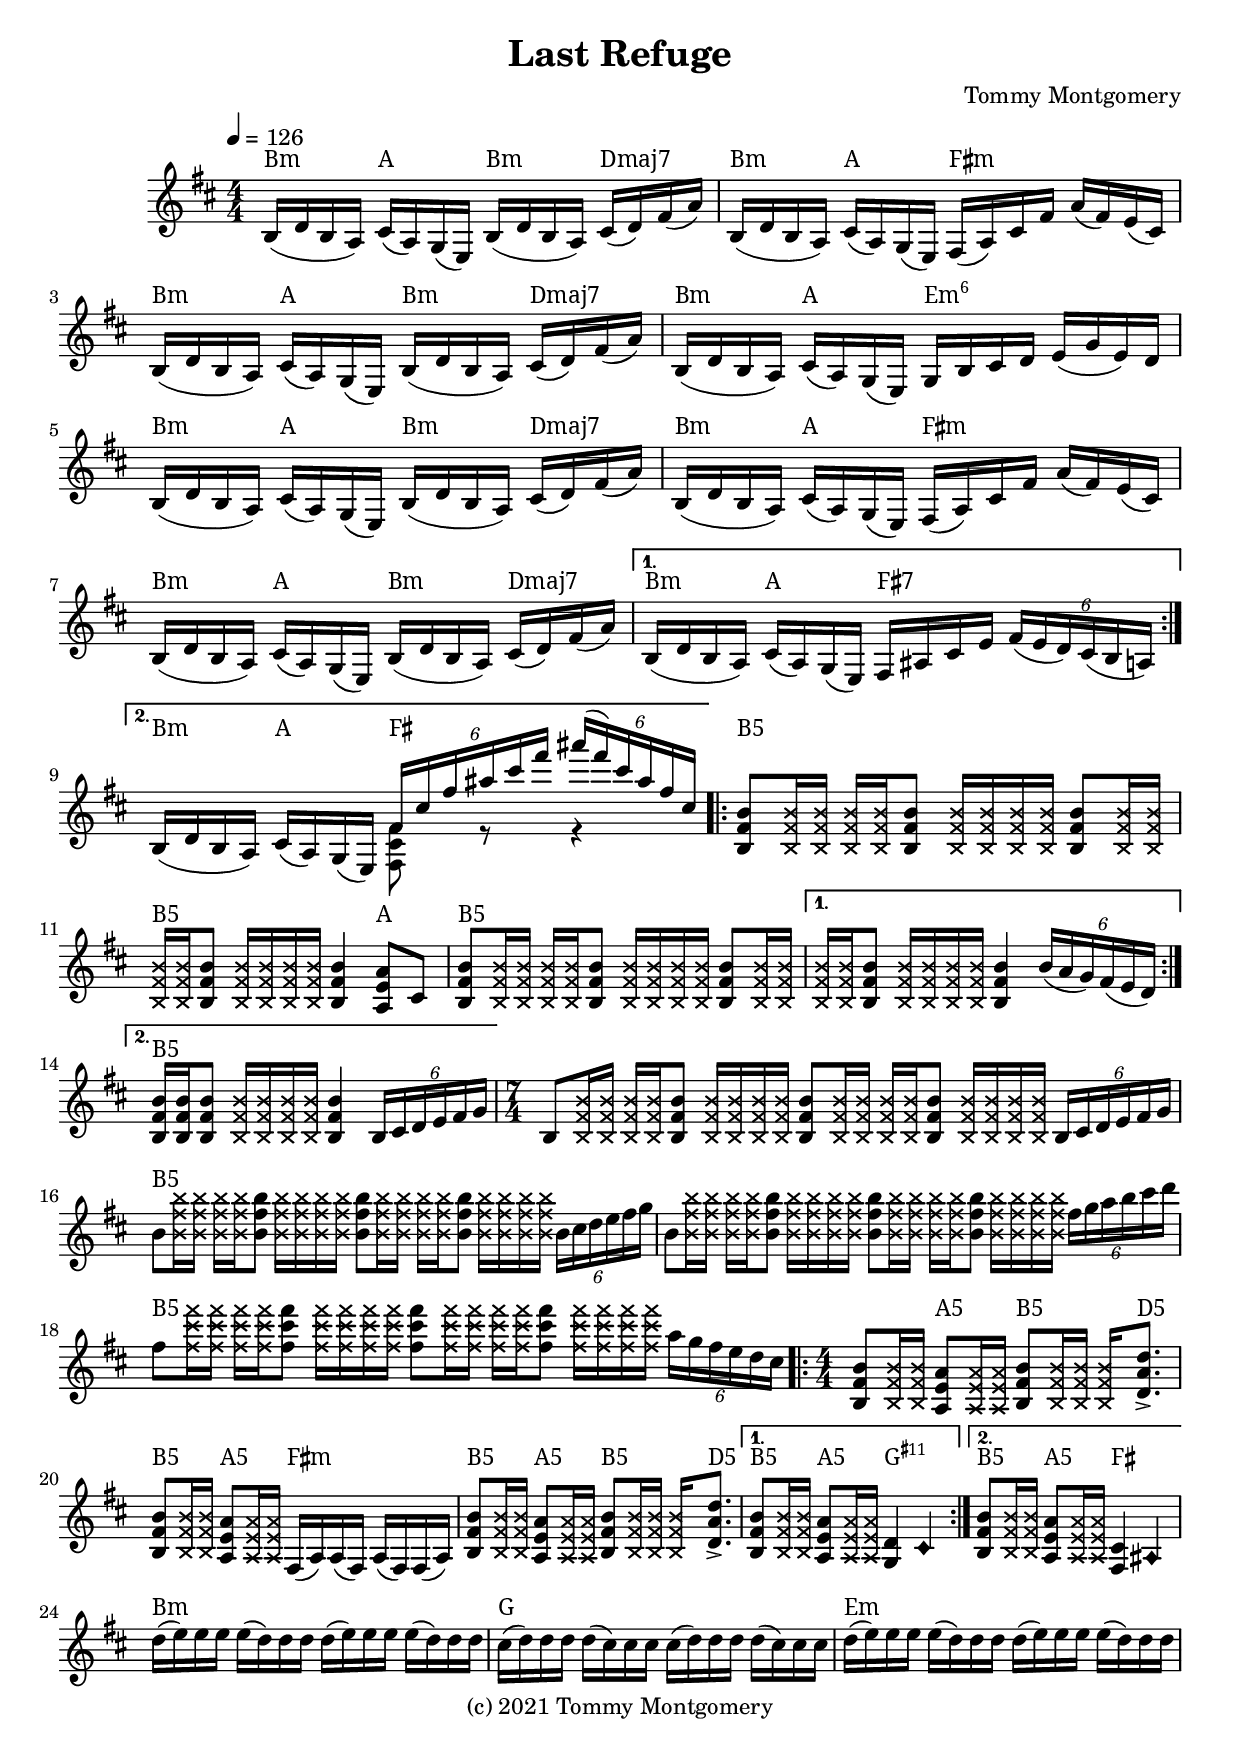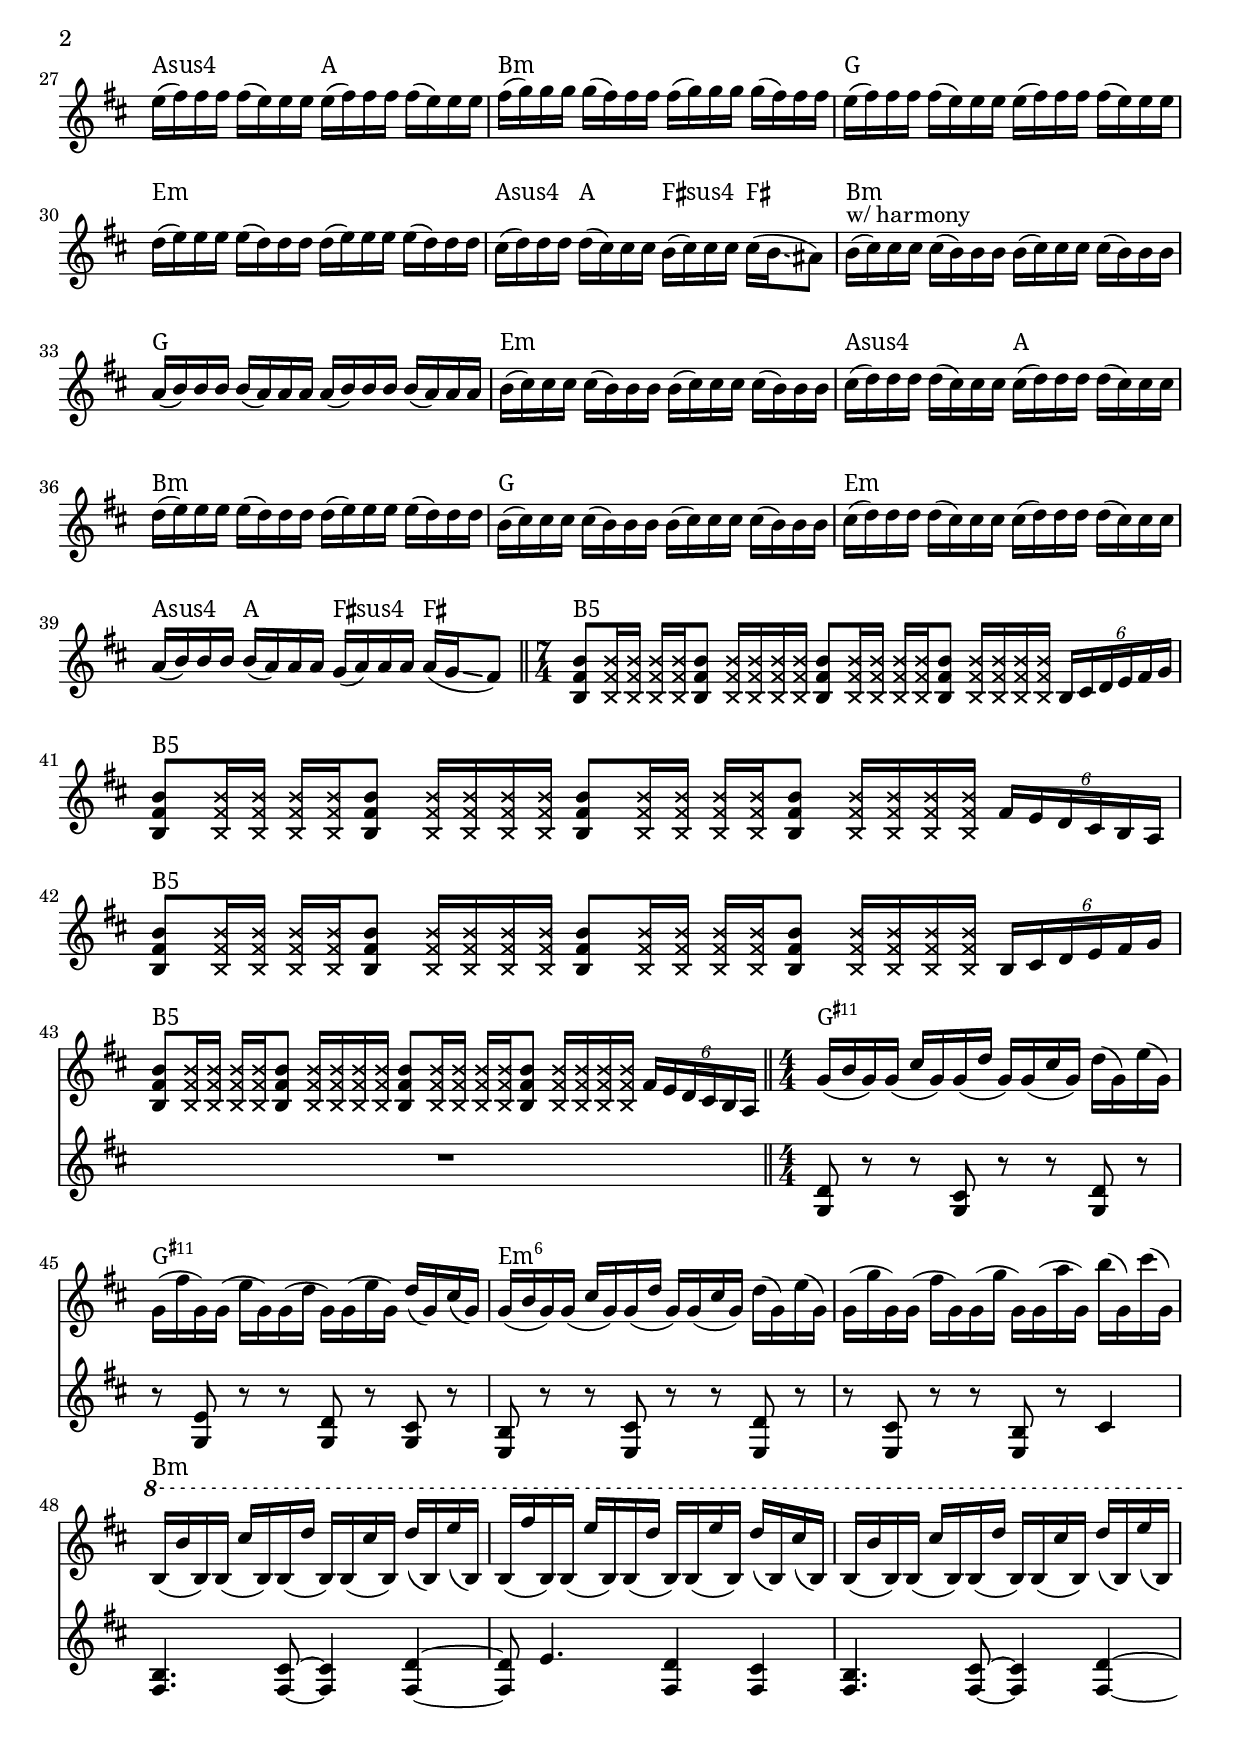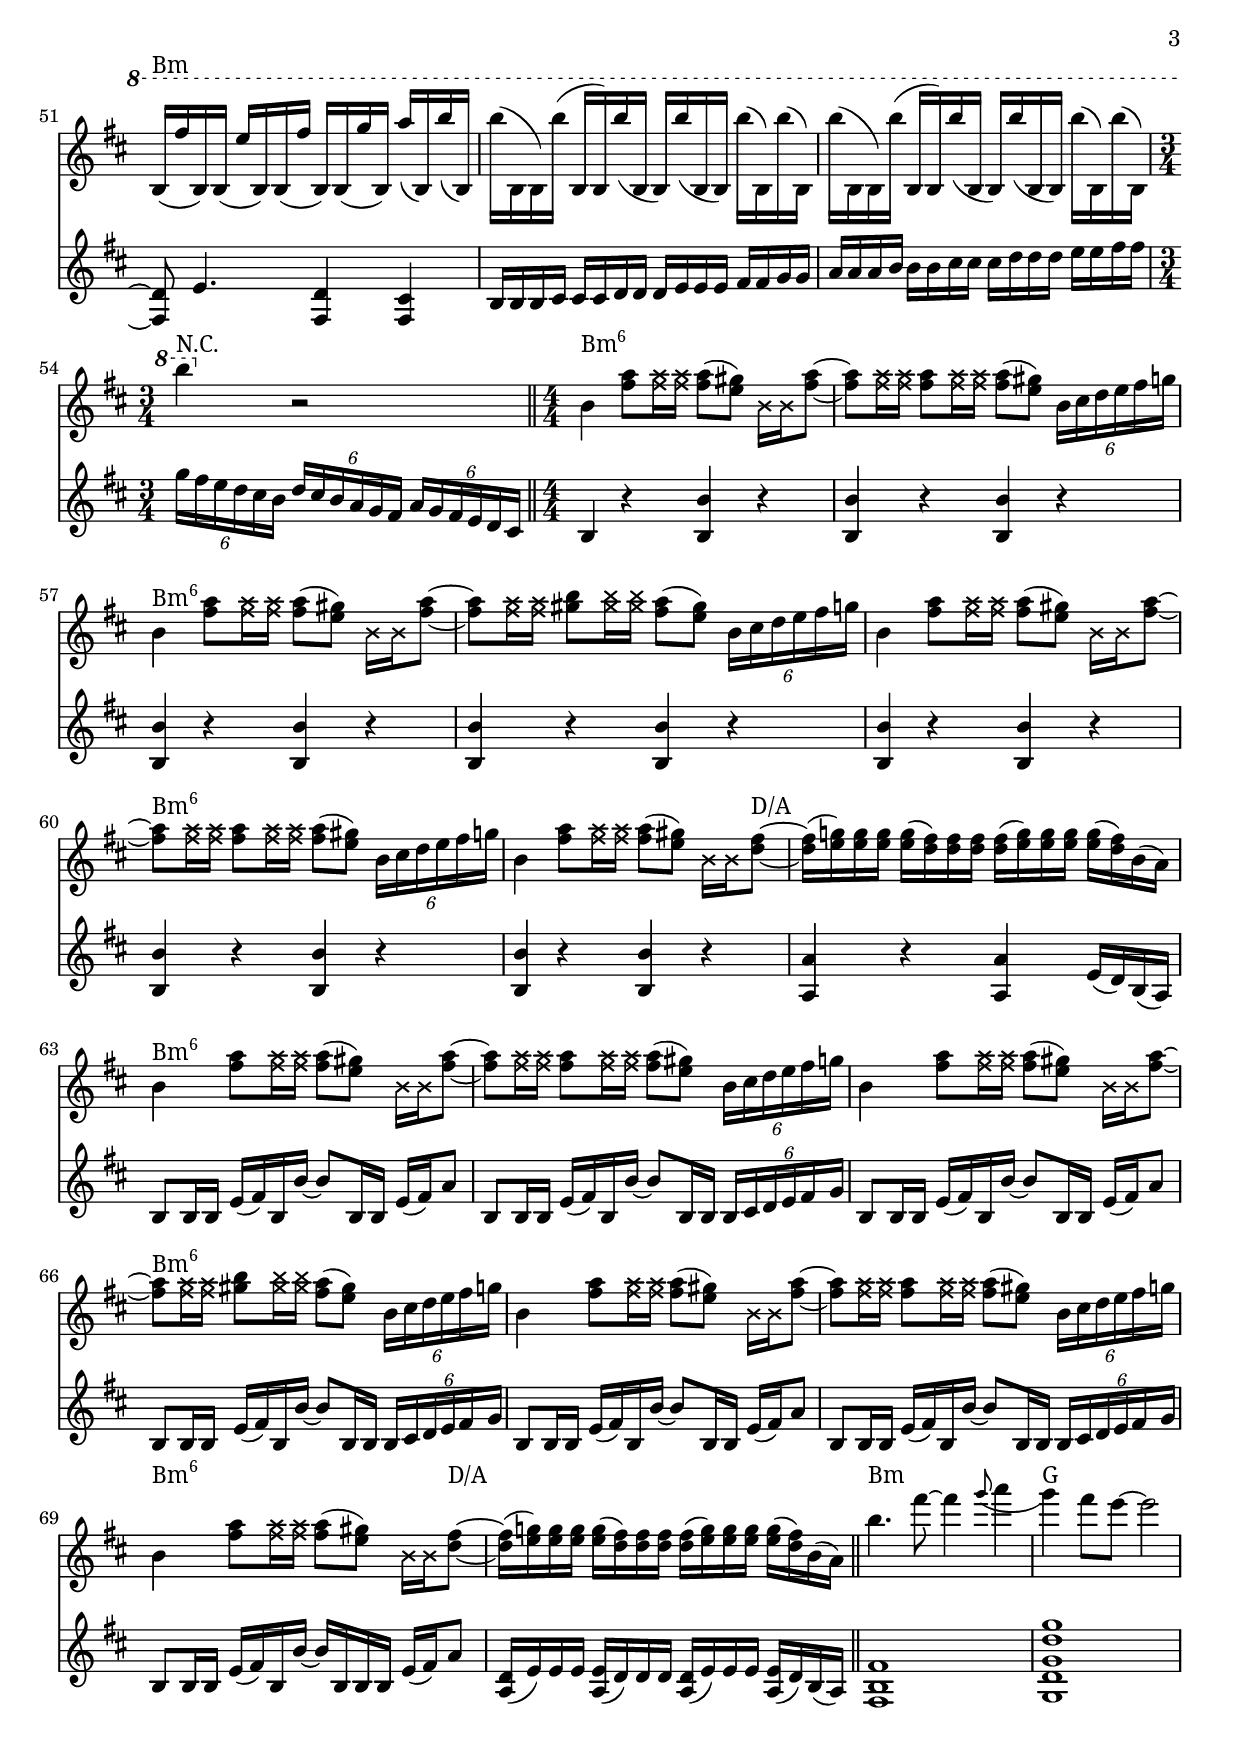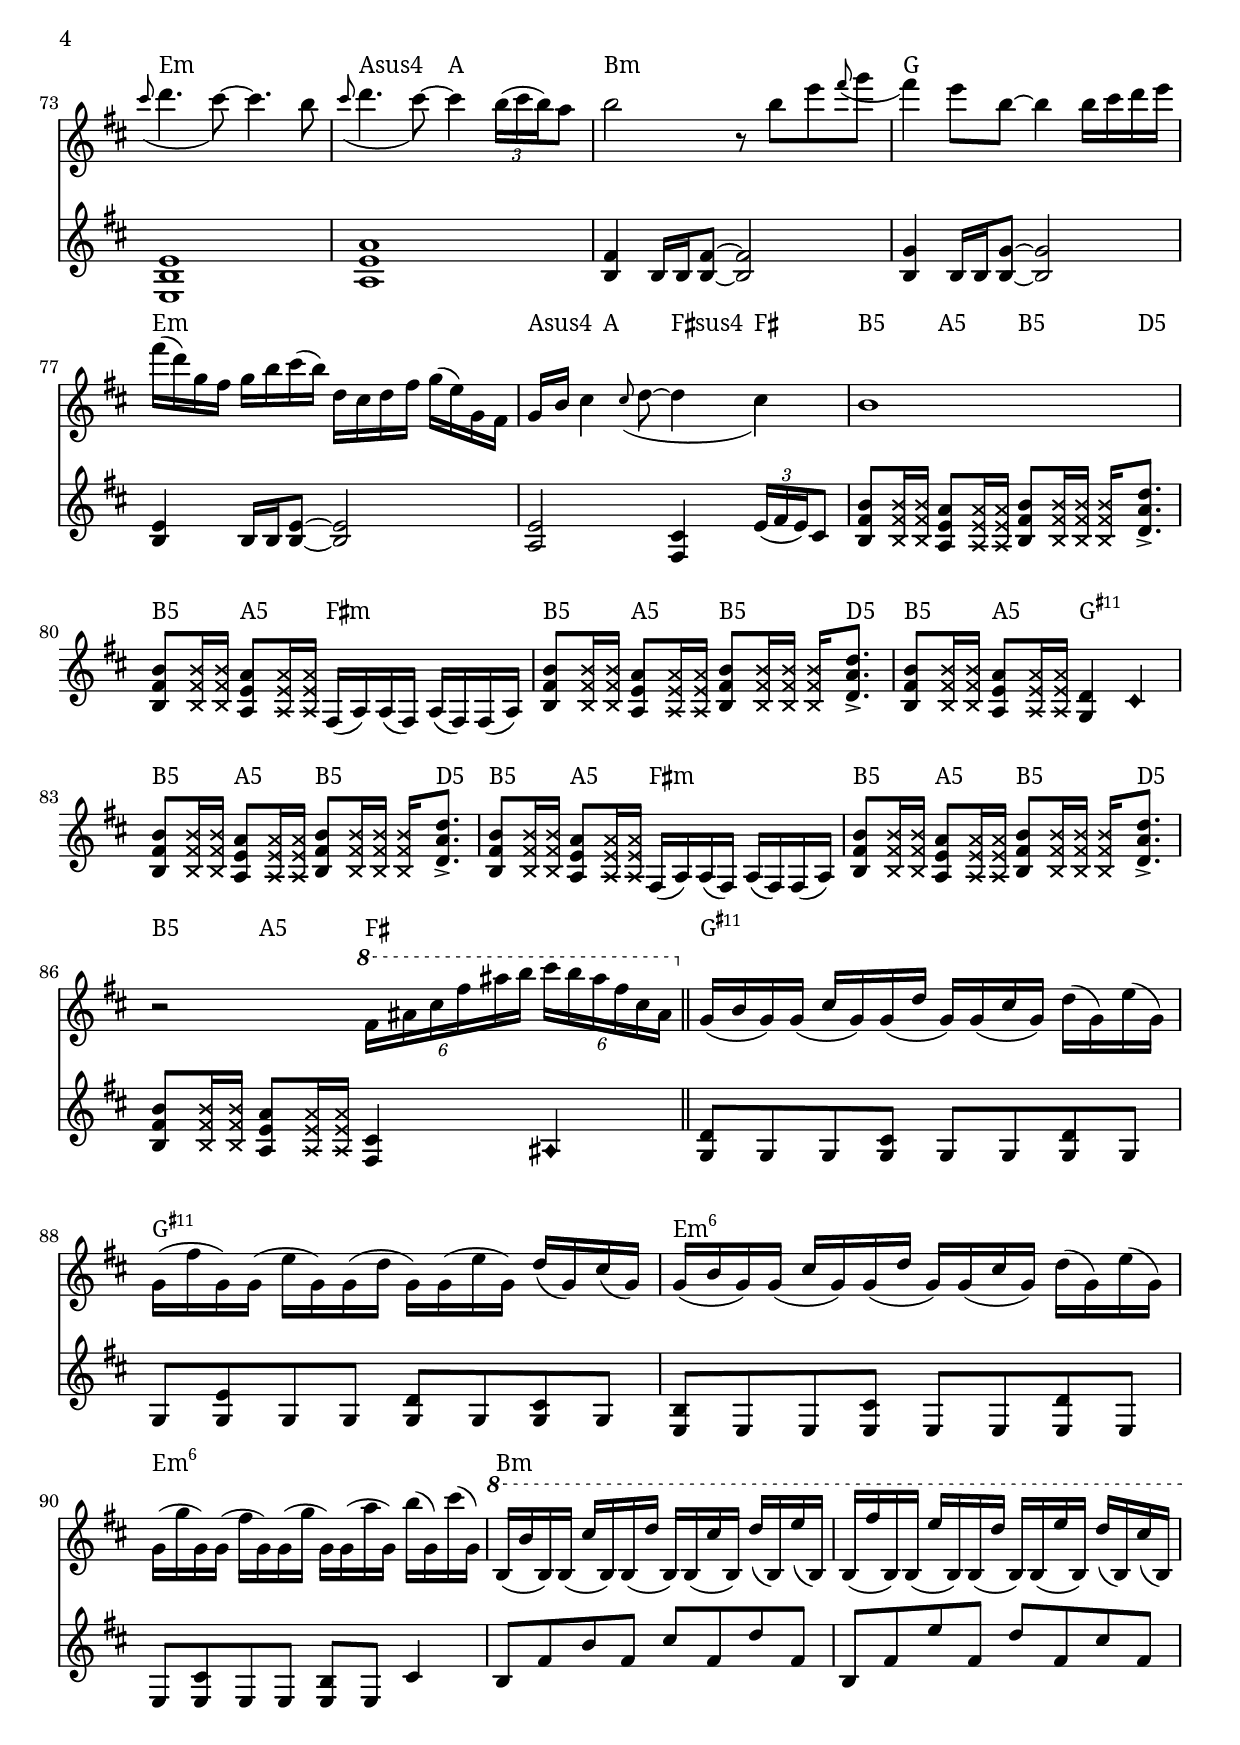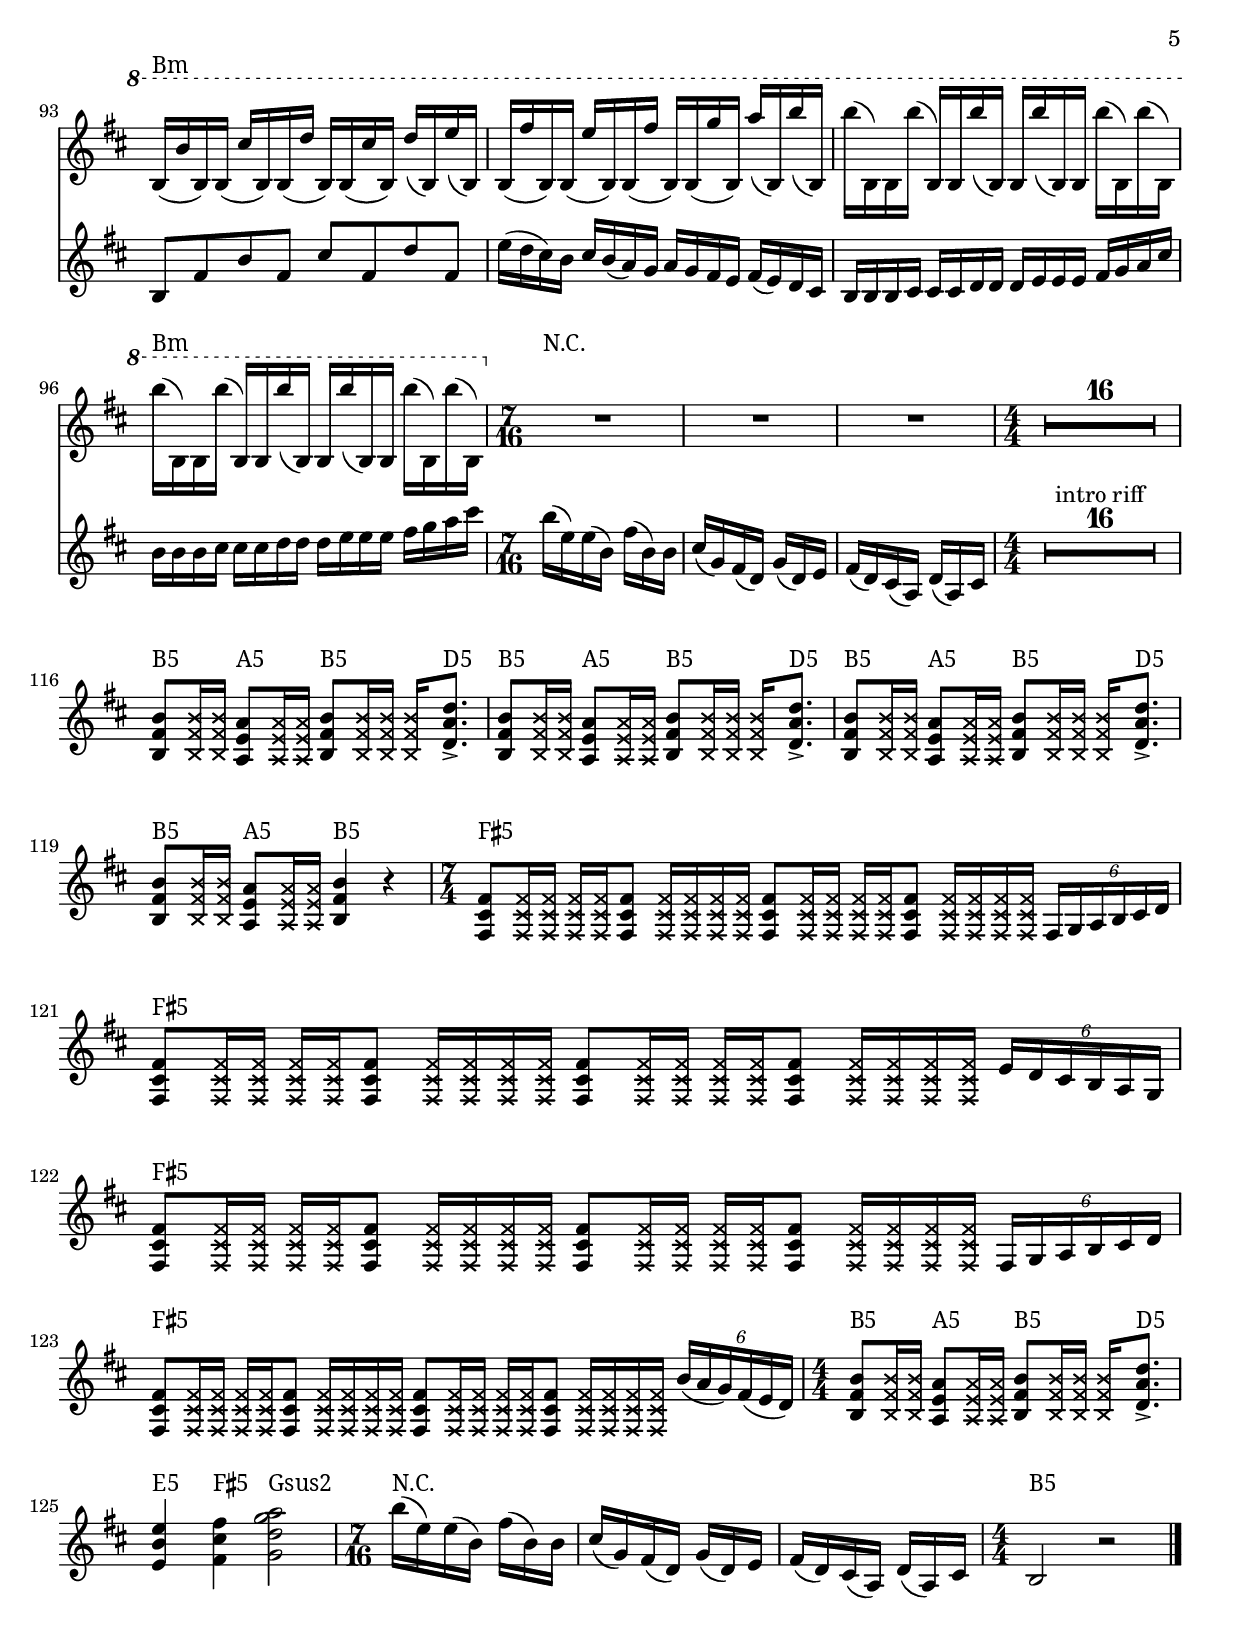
\version "2.20.0"
\language "english"

\header {
  title = "Last Refuge"
  composer = "Tommy Montgomery"
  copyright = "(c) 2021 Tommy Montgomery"
}

global = {
  \key b \minor
  \set Staff.printKeyCancellation = ##f
  \numericTimeSignature
  \compressFullBarRests
  \omit Voice.StringNumber
  \override TupletBracket #'bracket-visibility = #'if-no-beam
  \override MultiMeasureRest.expand-limit = #3
  \override Score.ChordName.font-name = #"Noto Serif"
  \override Score.ChordName.font-size = #0
  \override Score.LyricText.font-name = #"Noto Serif"
  \override Score.LyricText.font-size = #0
  \tempo 4 = 126
}

guitarOne = \relative c' {
  \repeat volta 2 {
    b16( d b a) cs( a) g( e) b'( d b a) cs( d) fs( a) |
    b,( d b a) cs( a) g( e) fs( a) cs fs a( fs) e( cs) |
    b( d b a) cs( a) g( e) b'( d b a) cs( d) fs( a) |
    b,( d b a) cs( a) g( e) g b cs d e( g e) d |

    b( d b a) cs( a) g( e) b'( d b a) cs( d) fs( a) |
    b,( d b a) cs( a) g( e) fs( a) cs fs a( fs) e( cs) |
    b( d b a) cs( a) g( e) b'( d b a) cs( d) fs( a) |
  }
  \alternative {
    { b,( d b a) cs( a) g( e) fs as cs e \tuplet 6/4 { fs( e d) cs( b a) } | }
    {
      b( d b a) cs( a) g( e)
      <<
        { \tuplet 6/4 4 { fs' cs' fs as cs fs as( fs) cs as fs cs } } \\
        { <fs,, cs' fs>8 r r4 | }
      >>
    }
  }

  \repeat volta 2 {
    <b fs' b>8 \xNotesOn q16 q q q \xNotesOff q8 \xNotesOn q16 q q q \xNotesOff q8 \xNotesOn q16 q |
    q q \xNotesOff q8 \xNotesOn q16 q q q \xNotesOff q4 <a e' a>8 cs |
    <b fs' b>8 \xNotesOn q16 q q q \xNotesOff q8 \xNotesOn q16 q q q \xNotesOff q8 \xNotesOn q16 q |
  }
  \alternative {
    { q q \xNotesOff q8 \xNotesOn q16 q q q \xNotesOff q4 \tuplet 6/4 { b'16( a g) fs( e d) } | }
    { <b fs' b>16 q \xNotesOff q8 \xNotesOn q16 q q q \xNotesOff q4 \tuplet 6/4 { b16 cs d e fs g } | }
  }

  \time 7/4

  b,8 \xNotesOn <b fs' b>16 q q q \xNotesOff q8 \xNotesOn q16 q q q \xNotesOff q8 \xNotesOn q16 q
    q q \xNotesOff q8 \xNotesOn q16 q q q \xNotesOff \tuplet 6/4 { b16 cs d e fs g } |

  b8 \xNotesOn <b fs' b>16 q q q \xNotesOff q8 \xNotesOn q16 q q q \xNotesOff q8 \xNotesOn q16 q
    q q \xNotesOff q8 \xNotesOn q16 q q q \xNotesOff \tuplet 6/4 { b16 cs d e fs g } |

  b,8 \xNotesOn <b fs' b>16 q q q \xNotesOff q8 \xNotesOn q16 q q q \xNotesOff q8 \xNotesOn q16 q
    q q \xNotesOff q8 \xNotesOn q16 q q q \xNotesOff \tuplet 6/4 { fs'16 g a b cs d } |

  fs,8 \xNotesOn <fs cs' fs>16 q q q \xNotesOff q8 \xNotesOn q16 q q q \xNotesOff q8 \xNotesOn q16 q
    q q \xNotesOff q8 \xNotesOn q16 q q q \xNotesOff \tuplet 6/4 { a16 g fs e d cs } |

  \time 4/4

  \repeat volta 2 {
    <b, fs' b>8 \xNotesOn q16 q \xNotesOff <a e' a>8 \xNotesOn q16 q \xNotesOff
      <b fs' b>8 \xNotesOn q16 q q \xNotesOff <d a' d>8.-> |
    <b fs' b>8 \xNotesOn q16 q \xNotesOff <a e' a>8 \xNotesOn q16 q \xNotesOff
      fs( a) a( fs) a( fs) fs( a) |
    <b fs' b>8 \xNotesOn q16 q \xNotesOff <a e' a>8 \xNotesOn q16 q \xNotesOff
      <b fs' b>8 \xNotesOn q16 q q \xNotesOff <d a' d>8.-> |
  }
  \alternative {
    {
      <b fs' b>8 \xNotesOn q16 q \xNotesOff <a e' a>8 \xNotesOn q16 q \xNotesOff
        <g d'>4 \override Staff.NoteHead.style = #'harmonic-mixed cs \revert Staff.NoteHead.style |
    }
    {
      <b fs' b>8 \xNotesOn q16 q \xNotesOff <a e' a>8 \xNotesOn q16 q \xNotesOff
        <fs cs'>4 \override Staff.NoteHead.style = #'harmonic-mixed as \revert Staff.NoteHead.style |
    }
  }

  d'16( e) e e e( d) d d d( e) e e e( d) d d |
  cs( d) d d d( cs) cs cs cs( d) d d d( cs) cs cs |
  d( e) e e e( d) d d d( e) e e e( d) d d |
  e( fs) fs fs fs( e) e e e( fs) fs fs fs( e) e e |

  fs( g) g g g( fs) fs fs fs( g) g g g( fs) fs fs |
  e( fs) fs fs fs( e) e e e( fs) fs fs fs( e) e e |
  d( e) e e e( d) d d d( e) e e e( d) d d |
  cs( d) d d d( cs) cs cs b( cs) cs cs cs( b\glissando as8) |

  b16^"w/ harmony"( cs) cs cs cs( b) b b b( cs) cs cs cs( b) b b |
  a( b) b b b( a) a a a( b) b b b( a) a a |
  b( cs) cs cs cs( b) b b b( cs) cs cs cs( b) b b |
  cs( d) d d d( cs) cs cs cs( d) d d d( cs) cs cs |

  d( e) e e e( d) d d d( e) e e e( d) d d |
  b( cs) cs cs cs( b) b b b( cs) cs cs cs( b) b b |
  cs( d) d d d( cs) cs cs cs( d) d d d( cs) cs cs |
  a( b) b b b( a) a a g( a) a a a( g\glissando fs8) |

  \bar "||"

  \time 7/4
  <b, fs' b>8 \xNotesOn q16 q q q \xNotesOff q8 \xNotesOn q16 q q q \xNotesOff q8 \xNotesOn q16 q
    q q \xNotesOff q8 \xNotesOn q16 q q q \xNotesOff \tuplet 6/4 { b16 cs d e fs g } |
  <b, fs' b>8 \xNotesOn q16 q q q \xNotesOff q8 \xNotesOn q16 q q q \xNotesOff q8 \xNotesOn q16 q
    q q \xNotesOff q8 \xNotesOn q16 q q q \xNotesOff \tuplet 6/4 { fs'16 e d cs b a } |
  <b fs' b>8 \xNotesOn q16 q q q \xNotesOff q8 \xNotesOn q16 q q q \xNotesOff q8 \xNotesOn q16 q
    q q \xNotesOff q8 \xNotesOn q16 q q q \xNotesOff \tuplet 6/4 { b16 cs d e fs g } |
  <b, fs' b>8 \xNotesOn q16 q q q \xNotesOff q8 \xNotesOn q16 q q q \xNotesOff q8 \xNotesOn q16 q
    q q \xNotesOff q8 \xNotesOn q16 q q q \xNotesOff \tuplet 6/4 { fs'16 e d cs b a } |

  \time 4/4

  \bar "||"

  g'16( b g) g( cs g) g( d' g,) g( cs g) d'( g,) e'( g,) |
  g( fs' g,) g( e' g,) g( d' g,) g( e' g,) d'( g,) cs( g) |
  g( b g) g( cs g) g( d' g,) g( cs g) d'( g,) e'( g,) |
  g( g' g,) g( fs' g,) g( g' g,) g( a' g,) b'( g,) cs'( g,) |

  \ottava #1
  b( b' b,) b( cs' b,) b( d' b,) b( cs' b,) d'( b,) e'( b,) |
  b( fs'' b,,) b( e' b,) b( d' b,) b( e' b,) d'( b,) cs'( b,) |
  b( b' b,) b( cs' b,) b( d' b,) b( cs' b,) d'( b,) e'( b,) |
  b( fs'' b,,) b( e' b,) b( fs'' b,,) b( g'' b,,) a''( b,,) b''( b,,) |

  \repeat unfold 2 {
    b''( b,, b) b''( b,, b) b''( b,, b) b''( b,, b) b''( b,,) b''( b,,) |
  }

  \time 3/4

  b''4 \ottava #0 r2 |

  \time 4/4
  \repeat unfold 2 {
    b,,4 <fs' a>8 \xNotesOn q16 q \xNotesOff q8( <e gs>) \xNotesOn b16 b \xNotesOff <fs' a>8 ~ |
    q8 \xNotesOn q16 q \xNotesOff <fs a>8 \xNotesOn q16 q \xNotesOff q8( <e gs>) \tuplet 6/4 { b16 cs d e fs g } |

    b,4 <fs' a>8 \xNotesOn q16 q \xNotesOff q8( <e gs>) \xNotesOn b16 b \xNotesOff <fs' a>8 ~ |
    q8 \xNotesOn q16 q \xNotesOff <gs b>8 \xNotesOn q16 q \xNotesOff <fs a>8( <e gs>) \tuplet 6/4 { b16 cs d e fs g } |

    b,4 <fs' a>8 \xNotesOn q16 q \xNotesOff q8( <e gs>) \xNotesOn b16 b \xNotesOff <fs' a>8 ~ |
    q8 \xNotesOn q16 q \xNotesOff <fs a>8 \xNotesOn q16 q \xNotesOff q8( <e gs>) \tuplet 6/4 { b16 cs d e fs g } |

    b,4 <fs' a>8 \xNotesOn q16 q \xNotesOff q8( <e gs>) \xNotesOn b16 b \xNotesOff <d fs>8 ~ |
    q16( <e g!>) q q q( <d fs>) q q q( <e g>) q q q( <d fs>) b( a) |
  }

  \bar "||"

  b'4. fs'8 ~ fs4 \grace g8( a4 | g4) fs8 e ~ e2 |
  \grace cs8( d4. cs8) ~ cs4. b8 | \grace cs8( d4. cs8) ~ cs4 \tuplet 3/2 { b16( cs b) } a8 |

  b2 r8 b8 e \grace fs8( g |
  fs4) e8 b ~ b4 b16 cs d e |
  fs( d) g, fs g b cs( b) d, cs d fs g( e) g, fs |
  g b cs4 \grace cs8( d8 ~ d4 cs) |

  b1 |

  R1*6 |

  r2 \ottava #1 \tuplet 6/4 4 { fs'16 as cs fs as b cs b as fs cs as } \ottava #0 |

  \bar "||"

  g,16( b g) g( cs g) g( d' g,) g( cs g) d'( g,) e'( g,) |
  g( fs' g,) g( e' g,) g( d' g,) g( e' g,) d'( g,) cs( g) |
  g( b g) g( cs g) g( d' g,) g( cs g) d'( g,) e'( g,) |
  g( g' g,) g( fs' g,) g( g' g,) g( a' g,) b'( g,) cs'( g,) |

  \ottava #1
  b( b' b,) b( cs' b,) b( d' b,) b( cs' b,) d'( b,) e'( b,) |
  b( fs'' b,,) b( e' b,) b( d' b,) b( e' b,) d'( b,) cs'( b,) |
  b( b' b,) b( cs' b,) b( d' b,) b( cs' b,) d'( b,) e'( b,) |
  b( fs'' b,,) b( e' b,) b( fs'' b,,) b( g'' b,,) a''( b,,) b''( b,,) |

  \repeat unfold 2 {
    b''( b,,) b b''( b,,) b b''( b,,) b b''( b,,) b b''( b,,) b''( b,,) |
  }

  R1*7/16*3 |
  R1*16 |

}

guitarTwo = \relative c' {
  \repeat volta 2 { R1*7 | } \alternative { { R1 } { R1 } } |

  \repeat volta 2 { R1*3 } \alternative { { R1 } { R1 } } |

  R1*7/4*4 |

  \repeat volta 2 { R1*3 } \alternative { { R1 } { R1 } } |

  R1*16 |

  R1*7/4*4 |

  <g d'>8 r r <g cs> r r <g d'> r r <g e'> r r <g d'> r <g cs> r |
  <e b'>8 r r <e cs'> r r <e d'> r r <e cs'> r r <e b'> r cs'4 |
  <fs, b>4. <fs cs'>8 ~ q4 <fs d'> ~ | q8 e'4. <fs, d'>4 <fs cs'> |
  <fs b>4. <fs cs'>8 ~ q4 <fs d'> ~ | q8 e'4. <fs, d'>4 <fs cs'> |

  b16 b b cs cs cs d d d e e e fs fs g g |
  a a a b b b cs cs cs d d d e e fs fs |

  \tuplet 6/4 4 {
    g16 fs e d cs b
    d cs b a g fs
    a g fs e d cs
  } |

  \bar "||"

  b4 r <b b'> r |
  \repeat unfold 6 { <b b'> r <b b'> r | }
  <a a'> r <a a'> e'16( d) b( a) |

  \repeat unfold 3 {
    b8 b16 b e( fs) b, b' ~ b8 b,16 b e( fs) a8 |
    b,8 b16 b e( fs) b, b' ~ b8 b,16 b \tuplet 6/4 { b cs d e fs g } |
  }
  b,8 b16 b e( fs) b, b' ~ b b, b b e( fs) a8 |
  <a, d>16( e') e e <a, e'>( d) d d <a d>16( e') e e <a, e'>( d) b( a) |

  <fs b fs'>1 | <g d' g d' g> | <e b' e> | <a e' a> |
  <b fs'>4 b16 b <b fs'>8 ~ q2 |
  <b g'>4 b16 b <b g'>8 ~ q2 |
  <b e>4 b16 b <b e>8 ~ q2 |
  <a e'>2 <fs cs'>4 \tuplet 3/2 { e'16( fs e) } cs8 |

  \repeat unfold 2 {
    <b fs' b>8 \xNotesOn q16 q \xNotesOff <a e' a>8 \xNotesOn q16 q \xNotesOff
      <b fs' b>8 \xNotesOn q16 q q \xNotesOff <d a' d>8.-> |
    <b fs' b>8 \xNotesOn q16 q \xNotesOff <a e' a>8 \xNotesOn q16 q \xNotesOff
      fs( a) a( fs) a( fs) fs( a) |
    <b fs' b>8 \xNotesOn q16 q \xNotesOff <a e' a>8 \xNotesOn q16 q \xNotesOff
      <b fs' b>8 \xNotesOn q16 q q \xNotesOff <d a' d>8.-> |
  }
  \alternative {
    {
      <b fs' b>8 \xNotesOn q16 q \xNotesOff <a e' a>8 \xNotesOn q16 q \xNotesOff
        <g d'>4 \override Staff.NoteHead.style = #'harmonic-mixed cs \revert Staff.NoteHead.style |
    }
    {
      <b fs' b>8 \xNotesOn q16 q \xNotesOff <a e' a>8 \xNotesOn q16 q \xNotesOff
        <fs cs'>4 \override Staff.NoteHead.style = #'harmonic-mixed as \revert Staff.NoteHead.style |
    }
  }

  <g d'>8 g g <g cs> g g <g d'> g | g <g e'> g g <g d'> g <g cs> g |
  <e b'>8 e e <e cs'> e e <e d'> e | e <e cs'> e e <e b'> e cs'4 |
  b8 fs' b fs cs' fs, d' fs, | b, fs' e' fs, d' fs, cs' fs, |
  b, fs' b fs cs' fs, d' fs, | e'16( d cs) b cs b( a) g a g fs e fs( e) d cs |

  b16 b b cs cs cs d d d e e e fs g a cs |
  b16 b b cs cs cs d d d e e e fs g a cs |

  \time 7/16
  \set Timing.beatStructure = #'(4 3)
  b16( e,) e( b) fs'( b,) b |
  cs( g) fs( d) g( d) e |
  fs( d) cs( a) d( a) cs |

  \time 4/4

  R1*16^"intro riff" |

  \repeat unfold 3 {
    <b fs' b>8 \xNotesOn q16 q \xNotesOff <a e' a>8 \xNotesOn q16 q \xNotesOff
      <b fs' b>8 \xNotesOn q16 q q \xNotesOff <d a' d>8.-> |
  }

  <b fs' b>8 \xNotesOn q16 q \xNotesOff <a e' a>8 \xNotesOn q16 q \xNotesOff
    <b fs' b>4 r |

  \time 7/4

  <fs cs' fs>8 \xNotesOn q16 q q q \xNotesOff q8 \xNotesOn q16 q q q \xNotesOff q8 \xNotesOn q16 q
    q q \xNotesOff q8 \xNotesOn q16 q q q \xNotesOff \tuplet 6/4 { fs16 g a b cs d } |
  <fs, cs' fs>8 \xNotesOn q16 q q q \xNotesOff q8 \xNotesOn q16 q q q \xNotesOff q8 \xNotesOn q16 q
    q q \xNotesOff q8 \xNotesOn q16 q q q \xNotesOff \tuplet 6/4 { e'16 d cs b a g } |
  <fs cs' fs>8 \xNotesOn q16 q q q \xNotesOff q8 \xNotesOn q16 q q q \xNotesOff q8 \xNotesOn q16 q
    q q \xNotesOff q8 \xNotesOn q16 q q q \xNotesOff \tuplet 6/4 { fs16 g a b cs d } |
  <fs, cs' fs>8 \xNotesOn q16 q q q \xNotesOff q8 \xNotesOn q16 q q q \xNotesOff q8 \xNotesOn q16 q
    q q \xNotesOff q8 \xNotesOn q16 q q q \xNotesOff \tuplet 6/4 { b'( a g) fs( e d) } |

  \time 4/4
  <b fs' b>8 \xNotesOn q16 q \xNotesOff <a e' a>8 \xNotesOn q16 q \xNotesOff
    <b fs' b>8 \xNotesOn q16 q q \xNotesOff <d a' d>8.-> |
  <e b' e>4 <fs cs' fs> <g d' g a>2 |

  \time 7/16
  \set Timing.beatStructure = #'(4 3)
  b'16( e,) e( b) fs'( b,) b |
  cs( g) fs( d) g( d) e |
  fs( d) cs( a) d( a) cs |

  \time 4/4
  b2 r2 |

  \bar "|."
}


guitarOneStaff = \new Staff \with { midiInstrument = "distorted guitar" midiMaximumVolume = #0.6 }{ \global \guitarOne }

guitarTwoStaff = \new Staff \with { midiInstrument = "distorted guitar" midiMaximumVolume = #0.6 }{ \global \guitarTwo }

chordExceptionMusic = {
  <c e g b d'>1-\markup { "maj9" }
  <c e g b fs'>1-\markup { "maj7" \sharp "11" }
  <c ef f g bf>1-\markup { "m7sus4" }
  <c ef gf bff>1-\markup { "°7" }
  <c ef gf bf>1-\markup { \super { "ø7" } }
  <c e g d'>1-\markup { "add9" }
  <c ef g d'>1-\markup { "m(add9)" }
  <c e fs as>1-\markup { \super { \sharp "11" \sharp "13" } }
  <c g>1-\markup { "5" }
  <c e g bf>1-\markup { "7" }
  <c e g b>1-\markup { "maj7" }
  <c ef g bf>1-\markup { "m7" }
  <c f g>1-\markup { "sus4" }
  <c d g>1-\markup { "sus2" }
  <c e g bf df'>1-\markup { "7" \super { \flat "9" } }
  <c e g f'>1-\markup { "add11" }
}

chordExceptions = #(append
  (sequential-music-to-chord-exceptions chordExceptionMusic #t)
  ignatzekExceptions
)

chordValues = \chordmode {
  \global
  \powerChords
  \set chordNameExceptions = #chordExceptions
  \set majorSevenSymbol = \markup "maj7"

  \repeat volta 2 {
    b4:m a b:m d:maj7 | b:m a fs2:m |
    b4:m a b:m d:maj7 | b:m a e2:m6 |
    b4:m a b:m d:maj7 | b:m a fs2:m |
    b4:m a b:m d:maj7 |
  }
  \alternative {
    { b4:m a fs2:7 | }
    { b4:m a fs2 | }
  }

  \repeat volta 2 {
    b1:1.5 | q2. a4 | b1:1.5 |
  }
  \alternative {
    { b1:1.5 | }
    { b1:1.5 | }
  }

  \repeat unfold 4 { b1*7/4:1.5 | }

  \repeat volta 2 {
    b4:1.5 a:1.5 b:1.5 q16 d8.:1.5 |
    b4:1.5 a:1.5 fs2:m |
    b4:1.5 a:1.5 b:1.5 q16 d8.:1.5 |
  }
  \alternative {
    { b4:1.5 a:1.5 g2:1.3.5.11+ | }
    { b4:1.5 a:1.5 fs2 | }
  }

  \repeat unfold 2 {
    b1:m | g | e:m | a2:sus4 a |
    b1:m | g | e:m | a4:sus4 a fs:sus4 fs |
  }

  \repeat unfold 4 { b1*7/4:1.5 | }

  g1:1.3.5.11+ | q | e:m6 | q |
  b:m | q | q | q |
  q | q | r2. |

  \repeat unfold 2 {
    \repeat unfold 6 { b1:m6 } |
    b2..:m6 d8:/a | q1 |
  }

  b1:m | g | e:m | a2:sus4 a |
  b1:m | g | e:m | a4:sus4 a fs:sus4 fs |

  \repeat unfold 2 {
    b4:1.5 a:1.5 b:1.5 q16 d8.:1.5 |
    b4:1.5 a:1.5 fs2:m |
    b4:1.5 a:1.5 b:1.5 q16 d8.:1.5 |
  }
  \alternative {
    { b4:1.5 a:1.5 g2:1.3.5.11+ | }
    { b4:1.5 a:1.5 fs2 | }
  }

  g1:1.3.5.11+ | q | e:m6 | q |
  b:m | q | q | q |
  q | q |

  \repeat unfold 3 { r1*7/16 | }
  R1*16 |

  \repeat unfold 3 { b4:1.5 a:1.5 b:1.5 q16 d8.:1.5 | }
  b4:1.5 a:1.5 b2:1.5 |

  \repeat unfold 4 { fs1*7/4:1.5 | }

  b4:1.5 a:1.5 b:1.5 q16 d8.:1.5 |
  e4:1.5 fs:1.5 g2:sus2 |

  \repeat unfold 3 { r1*7/16 | }
  b1:1.5 |

}

chordNames = \new ChordNames {
  \set chordChanges = ##t
  \set chordNameExceptions = #chordExceptions
  \chordValues
}

\score {
  <<
    \chordNames
    \guitarOneStaff
    \guitarTwoStaff
  >>
  \layout {
    \context {
      \Staff \RemoveEmptyStaves
      \override Glissando.minimum-length = #4
      \override Glissando.springs-and-rods = #ly:spanner::set-spacing-rods
      \override Glissando.thickness = #2
      \override VerticalAxisGroup.remove-first = ##t
    }
  }
}

\score {
  \unfoldRepeats {
    <<
      \transpose c c, \guitarOneStaff
      \transpose c c, \guitarTwoStaff
    >>
  }
  \midi {}
}
